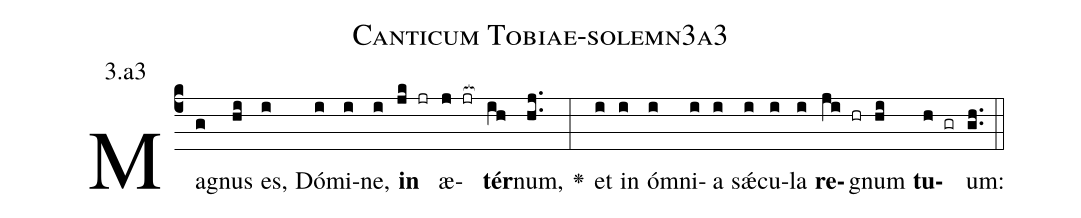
name: Canticum Tobiae-solemn3a3;
annotation: 3.a3;
%%
(c4)Ma(g)gnus(hi) es,(i) Dó(i)mi(i)ne,(i) <b>in</b>(jk jr) æ(j jr[ocb:1{])<b>tér</b>(ih[ocb:0}])num,(hj..) <v>\greheightstar</v>(:) et(i) in(i) óm(i)ni(i)a(i) sǽ(i)cu(i)la(i) <b>re</b>(ji hr)gnum(hi) <b>tu</b>(h gr)um:(gh..) (::)


%E(i) u(i) o(ji) u(hi) a(h) e.(gh..) (::)
